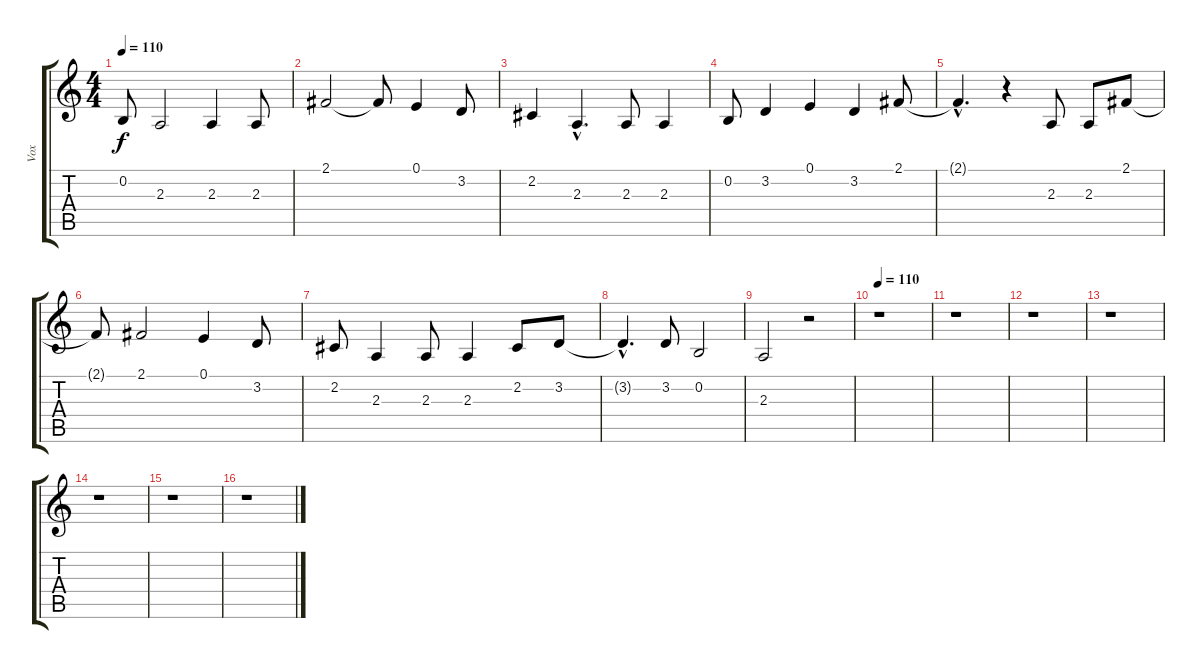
\track ("Vox" "Vox") {instrument harmonica}
\staff {score tabs}
\tuning (E4 B3 G3 D3 A2 E2) {hide}
\ts (4 4)
\tempo 110
\clef g2
\ks c
0.2{t}.8{dy f} 2.3.2 2.3.4 2.3.8 |
2.1.2 2.1{t}.8 0.1.4 3.2.8 |
2.2.4 2.3{hac}.4{d} 2.3.8 2.3.4 |
0.2.8 3.2.4 0.1.4 3.2.4 2.1.8 |
2.1{hac t}.4{d} r.4 2.3.8 2.3.8 2.1.8 |
2.1{t}.8 2.1.2 0.1.4 3.2.8 |
2.2.8 2.3.4 2.3.8 2.3.4 2.2.8 3.2.8 |
3.2{hac t}.4{d} 3.2.8 0.2.2 |
2.3.2 r.2 |
\tempo 110
r.1 |
r.1 |
r.1 |
r.1 |
r.1 |
r.1 |
r.1
